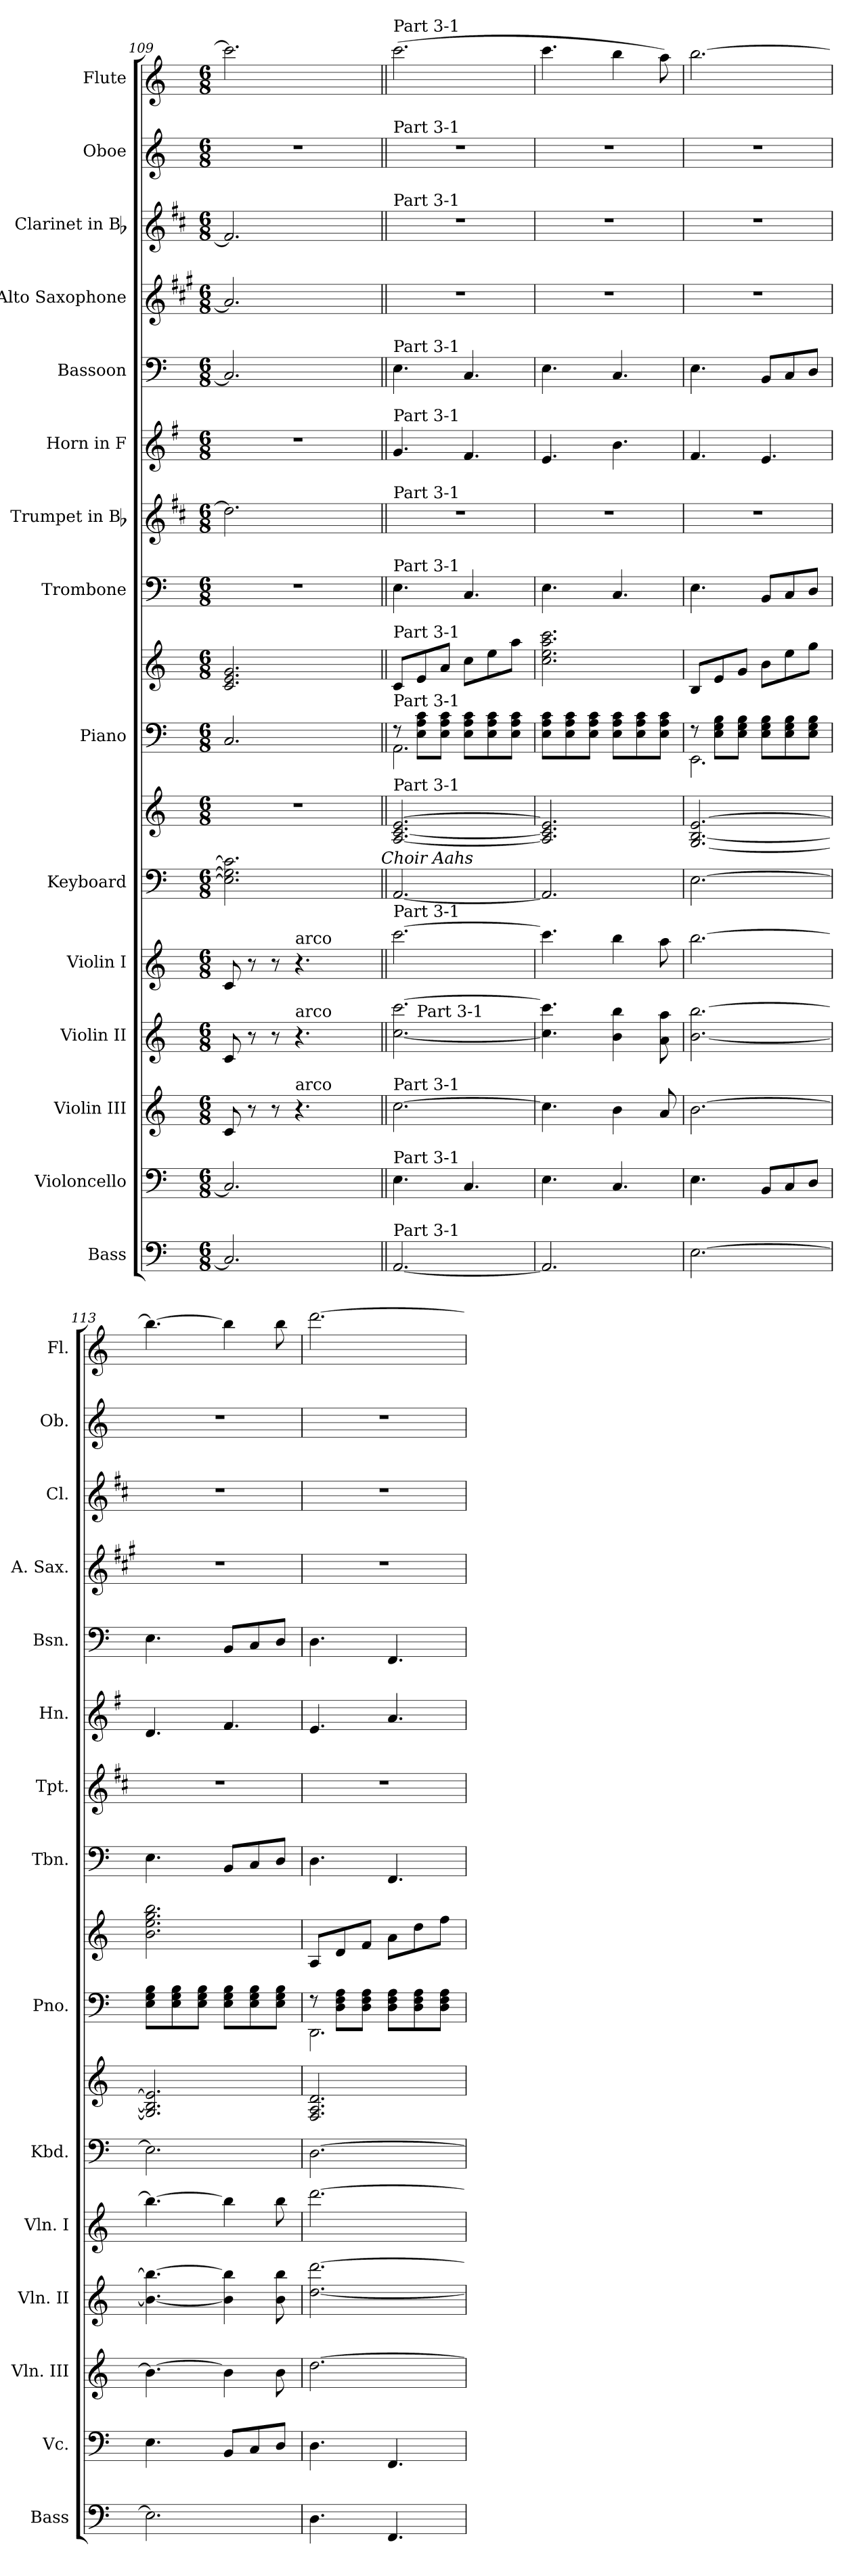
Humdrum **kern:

**kern	**kern	**kern	**kern	**kern	**kern	**kern	**kern	**kern	**kern	**kern	**kern	**kern	**kern	**kern	**kern	**kern
*part15	*part14	*part13	*part12	*part11	*part10	*part10	*part9	*part9	*part8	*part7	*part6	*part5	*part4	*part3	*part2	*part1
*staff17	*staff16	*staff15	*staff14	*staff13	*staff12	*staff11	*staff10	*staff9	*staff8	*staff7	*staff6	*staff5	*staff4	*staff3	*staff2	*staff1
*I"Bass	*I"Violoncello	*I"Violin III	*I"Violin II	*I"Violin I	*I"Keyboard	*	*I"Piano	*	*I"Trombone	*I"Trumpet in Bb	*I"Horn in F	*I"Bassoon	*I"Alto Saxophone	*I"Clarinet in Bb	*I"Oboe	*I"Flute
*I'Bass	*I'Vc.	*I'Vln. III	*I'Vln. II	*I'Vln. I	*I'Kbd.	*	*I'Pno.	*	*I'Tbn.	*I'Tpt.	*I'Hn.	*I'Bsn.	*I'A. Sax.	*I'Cl.	*I'Ob.	*I'Fl.
*clefF4	*clefF4	*clefG2	*clefG2	*clefG2	*clefF4	*clefG2	*clefF4	*clefG2	*clefF4	*clefG2	*clefG2	*clefF4	*clefG2	*clefG2	*clefG2	*clefG2
*ITrd7c12	*	*	*	*	*	*	*	*	*	*ITrd1c2	*ITrd4c7	*	*ITrd5c9	*ITrd1c2	*	*
*k[]	*k[]	*k[]	*k[]	*k[]	*k[]	*k[]	*k[]	*k[]	*k[]	*k[]	*k[]	*k[]	*k[]	*k[]	*k[]	*k[]
*C:	*C:	*C:	*C:	*C:	*C:	*C:	*C:	*C:	*C:	*C:	*C:	*C:	*C:	*C:	*C:	*C:
*M6/8	*M6/8	*M6/8	*M6/8	*M6/8	*M6/8	*M6/8	*M6/8	*M6/8	*M6/8	*M6/8	*M6/8	*M6/8	*M6/8	*M6/8	*M6/8	*M6/8
=109	=109	=109	=109	=109	=109	=109	=109	=109	=109	=109	=109	=109	=109	=109	=109	=109
!	!	!	!	!	!	!LO:N:vis=1	!	!	!LO:N:vis=1	!	!LO:N:vis=1	!	!	!	!LO:N:vis=1	!
*	*	*	*	*	*^	*	*	*	*	*	*	*	*	*	*	*
2.CCi/]	2.Ci/]	8ci/	8ci/	8ci/	2.Ei\] 2.Gi] 2.ci]	2ryy	2.r	2.Ci/	2.ci/ 2.ei 2.gi	2.r	2.cci\]	2.r	2.Ci/]	2.ci/]	2.ei/]	2.r	2.ccci\]
.	.	8r	8r	8r	.	.	.	.	.	.	.	.	.	.	.	.	.
.	.	8r	8r	8r	.	.	.	.	.	.	.	.	.	.	.	.	.
!	!	!	!	!LO:TX:a:t=arco	!	!	!	!	!	!	!	!	!	!	!	!	!
!	!	!	!LO:TX:a:t=arco	!	!	!	!	!	!	!	!	!	!	!	!	!	!
!	!	!LO:TX:a:t=arco	!	!	!	!	!	!	!	!	!	!	!	!	!	!	!
.	.	4.r	4.r	4.r	.	.	.	.	.	.	.	.	.	.	.	.	.
.	.	.	.	.	.	8ryy	.	.	.	.	.	.	.	.	.	.	.
.	.	.	.	.	.	16ryy	.	.	.	.	.	.	.	.	.	.	.
.	.	.	.	.	.	32ryy	.	.	.	.	.	.	.	.	.	.	.
.	.	.	.	.	.	64ryy	.	.	.	.	.	.	.	.	.	.	.
.	.	.	.	.	.	128...ryy	.	.	.	.	.	.	.	.	.	.	.
!	!	!	!	!	!	!LO:TX:a:i:t=Choir Aahs	!	!	!	!	!	!	!	!	!	!	!
.	.	.	.	.	.	1024ryy	.	.	.	.	.	.	.	.	.	.	.
=110||	=110||	=110||	=110||	=110||	=110||	=110||	=110||	=110||	=110||	=110||	=110||	=110||	=110||	=110||	=110||	=110||	=110||
*	*	*	*	*	*	*	*	*^	*	*	*	*	*	*	*	*	*
!	!	!	!	!	!	!	!	!	!	!	!	!	!	!	!	!	!	!LO:TX:a:t=Part 3-1
!	!	!	!	!	!	!	!	!	!	!	!	!	!	!	!	!	!LO:TX:a:t=Part 3-1	!
!	!	!	!	!	!	!	!	!	!	!	!	!	!	!	!	!LO:TX:a:t=Part 3-1	!	!
!	!	!	!	!	!	!	!	!	!	!	!	!	!	!LO:TX:a:t=Part 3-1	!	!	!	!
!	!	!	!	!	!	!	!	!	!	!	!	!	!LO:TX:a:t=Part 3-1	!	!	!	!	!
!	!	!	!	!	!	!	!	!	!	!	!	!LO:TX:a:t=Part 3-1	!	!	!	!	!	!
!	!	!	!	!	!	!	!	!	!	!	!LO:TX:a:t=Part 3-1	!	!	!	!	!	!	!
!	!	!	!	!	!	!	!	!	!	!LO:TX:a:t=Part 3-1	!	!	!	!	!	!	!	!
!	!	!	!	!	!	!	!	!LO:TX:a:t=Part 3-1	!	!	!	!	!	!	!	!	!	!
!	!	!	!	!	!	!	!LO:TX:a:t=Part 3-1	!	!	!	!	!	!	!	!	!	!	!
!	!	!	!	!LO:TX:a:t=Part 3-1	!	!	!	!	!	!	!	!	!	!	!	!	!	!
!	!	!LO:TX:a:t=Part 3-1	!	!	!	!	!	!	!	!	!	!	!	!	!	!	!	!
!	!LO:TX:a:t=Part 3-1	!	!	!	!	!	!	!	!	!	!	!	!	!	!	!	!	!
!LO:TX:a:t=Part 3-1	!	!	!	!	!	!	!	!	!	!	!	!	!	!	!	!	!	!
!	!	!	!	!	!	!	!	!	!	!	!	!LO:N:vis=1	!	!	!LO:N:vis=1	!LO:N:vis=1	!LO:N:vis=1	!
*	*	*	*^	*	*v	*v	*	*	*	*	*	*	*	*	*	*	*	*
[<2.AAAi/	4.Ei\	[>2.cci\	[<2.cci\ [>2.ccci	8ryy	[>2.ccci\	[<2.AAi/	[<2.Ai/ [<2.ci [>2.ei	8r	2.AAi\	8ci/L	4.Ei\	2.r	4.ci/	4.Ei\	2.r	2.r	2.r	(2.ccci\
!	!	!	!	!LO:TX:a:t=Part 3-1	!	!	!	!	!	!	!	!	!	!	!	!	!	!
.	.	.	.	2ryy	.	.	.	8Ei\ 8Ai\ 8ci\L	.	8ei/	.	.	.	.	.	.	.	.
.	.	.	.	.	.	.	.	8Ei\ 8Ai\ 8ci\J	.	8ai/J	.	.	.	.	.	.	.	.
.	4.Ci/	.	.	.	.	.	.	8Ei\ 8Ai\ 8ci\L	.	8cci\L	4.Ci/	.	4.Bi/	4.Ci/	.	.	.	.
.	.	.	.	.	.	.	.	8Ei\ 8Ai\ 8ci\	.	8eei\	.	.	.	.	.	.	.	.
.	.	.	.	8ryy	.	.	.	8Ei\ 8Ai\ 8ci\J	.	8aai\J	.	.	.	.	.	.	.	.
*	*	*	*	*	*	*	*	*v	*v	*	*	*	*	*	*	*	*	*
=111	=111	=111	=111	=111	=111	=111	=111	=111	=111	=111	=111	=111	=111	=111	=111	=111	=111
!	!	!	!	!	!	!	!	!	!	!	!LO:N:vis=1	!	!	!LO:N:vis=1	!LO:N:vis=1	!LO:N:vis=1	!
*	*	*	*v	*v	*	*	*	*	*	*	*	*	*	*	*	*	*
2.AAAi/]	4.Ei\	4.cci\]	4.cci\] 4.ccci]	4.ccci\]	2.AAi/]	2.Ai/] 2.ci] 2.ei]	8Ei\ 8Ai\ 8ci\L	2.cci\ 2.eei 2.aai 2.ccci	4.Ei\	2.r	4.Ai/	4.Ei\	2.r	2.r	2.r	4.ccci\
.	.	.	.	.	.	.	8Ei\ 8Ai\ 8ci\	.	.	.	.	.	.	.	.	.
.	.	.	.	.	.	.	8Ei\ 8Ai\ 8ci\J	.	.	.	.	.	.	.	.	.
.	4.Ci/	4bi\	4bi\ 4bbi	4bbi\	.	.	8Ei\ 8Ai\ 8ci\L	.	4.Ci/	.	4.ei\	4.Ci/	.	.	.	4bbi\
.	.	.	.	.	.	.	8Ei\ 8Ai\ 8ci\	.	.	.	.	.	.	.	.	.
.	.	8ai/	8ai\ 8aai	8aai\	.	.	8Ei\ 8Ai\ 8ci\J	.	.	.	.	.	.	.	.	8aai\)
=112	=112	=112	=112	=112	=112	=112	=112	=112	=112	=112	=112	=112	=112	=112	=112	=112
*	*	*	*	*	*	*	*^	*	*	*	*	*	*	*	*	*
!	!	!	!	!	!	!	!	!	!	!	!LO:N:vis=1	!	!	!LO:N:vis=1	!LO:N:vis=1	!LO:N:vis=1	!
[>2.EEi\	4.Ei\	[>2.bi\	[<2.bi\ [>2.bbi	[>2.bbi\	[>2.Ei\	[<2.Gi/ [<2.Bi [>2.ei	8r	2.EEi\	8Bi/L	4.Ei\	2.r	4.Bi/	4.Ei\	2.r	2.r	2.r	[>2.bbi\
.	.	.	.	.	.	.	8Ei\ 8Gi\ 8Bi\L	.	8ei/	.	.	.	.	.	.	.	.
.	.	.	.	.	.	.	8Ei\ 8Gi\ 8Bi\J	.	8gi/J	.	.	.	.	.	.	.	.
.	8BBi/L	.	.	.	.	.	8Ei\ 8Gi\ 8Bi\L	.	8bi\L	8BBi/L	.	4.Ai/	8BBi/L	.	.	.	.
.	8Ci/	.	.	.	.	.	8Ei\ 8Gi\ 8Bi\	.	8eei\	8Ci/	.	.	8Ci/	.	.	.	.
.	8Di/J	.	.	.	.	.	8Ei\ 8Gi\ 8Bi\J	.	8ggi\J	8Di/J	.	.	8Di/J	.	.	.	.
*	*	*	*	*	*	*	*v	*v	*	*	*	*	*	*	*	*	*
=113	=113	=113	=113	=113	=113	=113	=113	=113	=113	=113	=113	=113	=113	=113	=113	=113
!	!	!	!	!	!	!	!	!	!	!LO:N:vis=1	!	!	!LO:N:vis=1	!LO:N:vis=1	!LO:N:vis=1	!
2.EEi\]	4.Ei\	4.bi\_>	4.bi\_< 4.bbi_>	4.bbi\_>	2.Ei\]	2.Gi/] 2.Bi] 2.ei]	8Ei\ 8Gi\ 8Bi\L	2.bi\ 2.eei 2.ggi 2.bbi	4.Ei\	2.r	4.Gi/	4.Ei\	2.r	2.r	2.r	4.bbi\_>
.	.	.	.	.	.	.	8Ei\ 8Gi\ 8Bi\	.	.	.	.	.	.	.	.	.
.	.	.	.	.	.	.	8Ei\ 8Gi\ 8Bi\J	.	.	.	.	.	.	.	.	.
.	8BBi/L	4bi\]	4bi\] 4bbi]	4bbi\]	.	.	8Ei\ 8Gi\ 8Bi\L	.	8BBi/L	.	4.Bi/	8BBi/L	.	.	.	4bbi\]
.	8Ci/	.	.	.	.	.	8Ei\ 8Gi\ 8Bi\	.	8Ci/	.	.	8Ci/	.	.	.	.
.	8Di/J	8bi\	8bi\ 8bbi	8bbi\	.	.	8Ei\ 8Gi\ 8Bi\J	.	8Di/J	.	.	8Di/J	.	.	.	8bbi\
!!LO:PB:g=z
=114	=114	=114	=114	=114	=114	=114	=114	=114	=114	=114	=114	=114	=114	=114	=114	=114
*	*	*	*	*	*	*	*^	*	*	*	*	*	*	*	*	*
!	!	!	!	!	!	!	!	!	!	!	!LO:N:vis=1	!	!	!LO:N:vis=1	!LO:N:vis=1	!LO:N:vis=1	!
4.DDi\	4.Di\	[>2.ddi\	[<2.ddi\ [>2.dddi	[>2.dddi\	[>2.Di\	2.Fi/ 2.Ai 2.di	8r	2.DDi\	8Ai/L	4.Di\	2.r	4.Ai/	4.Di\	2.r	2.r	2.r	[>2.dddi\
.	.	.	.	.	.	.	8Di\ 8Fi\ 8Ai\L	.	8di/	.	.	.	.	.	.	.	.
.	.	.	.	.	.	.	8Di\ 8Fi\ 8Ai\J	.	8fi/J	.	.	.	.	.	.	.	.
4.FFFi/	4.FFi/	.	.	.	.	.	8Di\ 8Fi\ 8Ai\L	.	8ai\L	4.FFi/	.	4.di/	4.FFi/	.	.	.	.
.	.	.	.	.	.	.	8Di\ 8Fi\ 8Ai\	.	8ddi\	.	.	.	.	.	.	.	.
.	.	.	.	.	.	.	8Di\ 8Fi\ 8Ai\J	.	8ffi\J	.	.	.	.	.	.	.	.
*	*	*	*	*	*	*	*v	*v	*	*	*	*	*	*	*	*	*
=	=	=	=	=	=	=	=	=	=	=	=	=	=	=	=	=
*-	*-	*-	*-	*-	*-	*-	*-	*-	*-	*-	*-	*-	*-	*-	*-	*-
